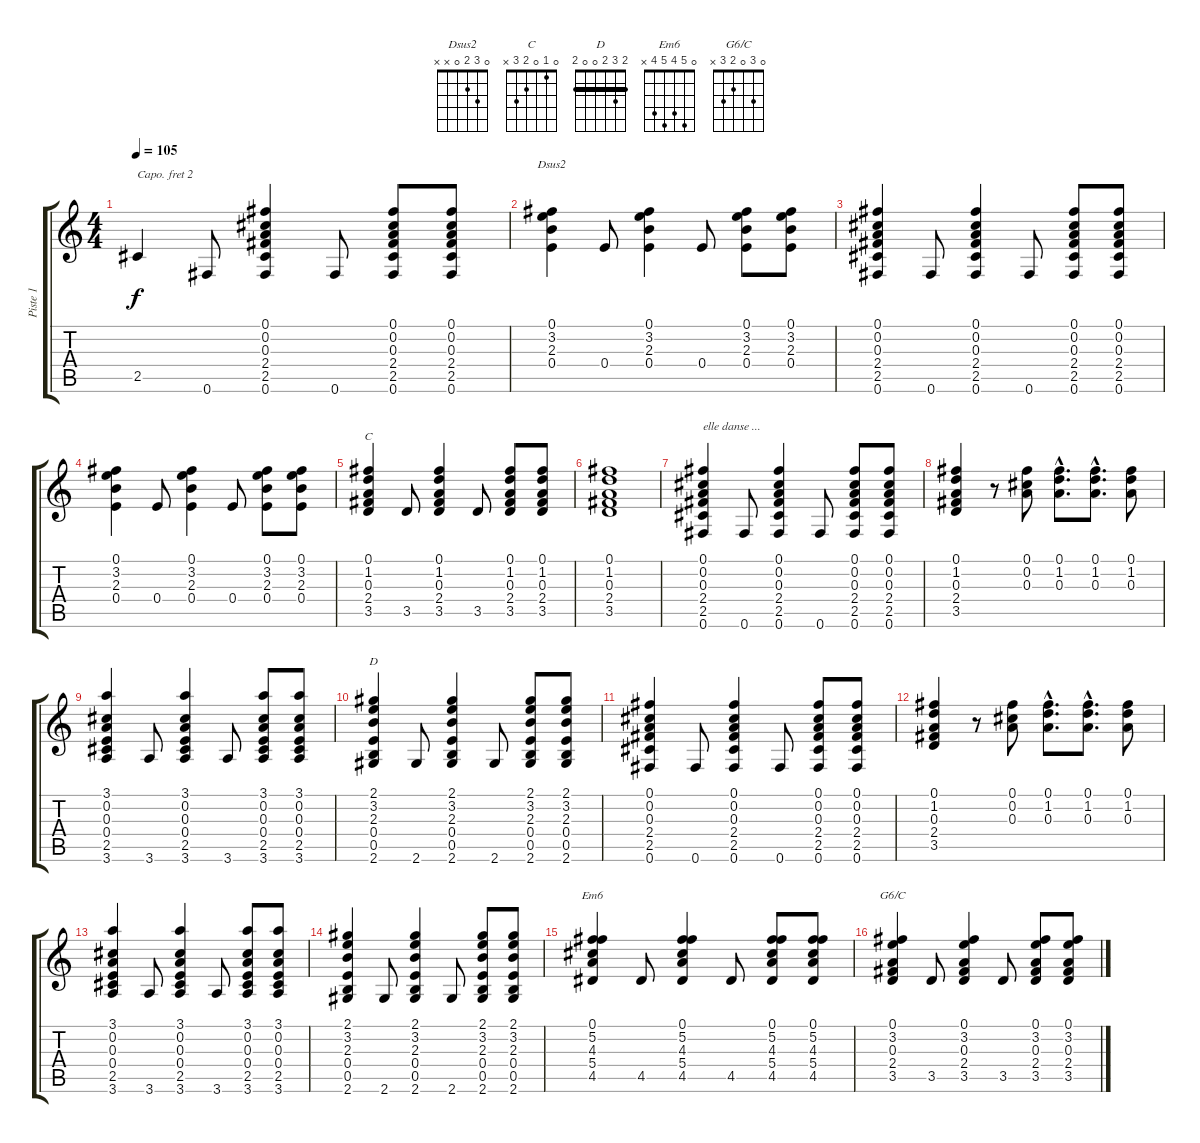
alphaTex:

\track ("Piste 1" "Piste 1") {instrument acousticguitarnylon}
\staff {score tabs}
\capo 2
\tuning (E4 B3 G3 D3 A2 E2) {hide}
\chord ("Dsus2" 0 3 2 0 x x)
\chord ("C" 0 1 0 2 3 x)
\chord ("D" 2 3 2 0 0 2) {barre 2}
\chord ("Em6" 0 5 4 5 4 x)
\chord ("G6/C" 0 3 0 2 3 x)
\ts (4 4)
\tempo 105
\clef g2
\ks c
2.5.4{dy f} 0.6.8 (0.1 0.2 0.3 2.4 2.5 0.6).4 0.6.8 (0.1 0.2 0.3 2.4 2.5 0.6).8 (0.1 0.2 0.3 2.4 2.5 0.6).8 |
(0.1 3.2 2.3 0.4).4{ch "Dsus2"} 0.4.8 (0.1 3.2 2.3 0.4).4 0.4.8 (0.1 3.2 2.3 0.4).8 (0.1 3.2 2.3 0.4).8 |
(0.1 0.2 0.3 2.4 2.5 0.6).4 0.6.8 (0.1 0.2 0.3 2.4 2.5 0.6).4 0.6.8 (0.1 0.2 0.3 2.4 2.5 0.6).8 (0.1 0.2 0.3 2.4 2.5 0.6).8 |
(0.1 3.2 2.3 0.4).4 0.4.8 (0.1 3.2 2.3 0.4).4 0.4.8 (0.1 3.2 2.3 0.4).8 (0.1 3.2 2.3 0.4).8 |
(0.1 1.2 0.3 2.4 3.5).4{ch "C"} 3.5.8 (0.1 1.2 0.3 2.4 3.5).4 3.5.8 (0.1 1.2 0.3 2.4 3.5).8 (0.1 1.2 0.3 2.4 3.5).8 |
(0.1 1.2 0.3 2.4 3.5).1 |
(0.1 0.2 0.3 2.4 2.5 0.6).4{txt "elle danse ..."} 0.6.8 (0.1 0.2 0.3 2.4 2.5 0.6).4 0.6.8 (0.1 0.2 0.3 2.4 2.5 0.6).8 (0.1 0.2 0.3 2.4 2.5 0.6).8 |
(0.1 1.2 0.3 2.4 3.5).4 r.8 (0.1 0.2 0.3).8 (0.1{hac} 1.2{hac} 0.3{hac}).8{d} (0.1{hac} 1.2{hac} 0.3{hac}).8{d} (0.1 1.2 0.3).8 |
(3.1 0.2 0.3 0.4 2.5 3.6).4 3.6.8 (3.1 0.2 0.3 0.4 2.5 3.6).4 3.6.8 (3.1 0.2 0.3 0.4 2.5 3.6).8 (3.1 0.2 0.3 0.4 2.5 3.6).8 |
(2.1 3.2 2.3 0.4 0.5 2.6).4{ch "D"} 2.6.8 (2.1 3.2 2.3 0.4 0.5 2.6).4 2.6.8 (2.1 3.2 2.3 0.4 0.5 2.6).8 (2.1 3.2 2.3 0.4 0.5 2.6).8 |
(0.1 0.2 0.3 2.4 2.5 0.6).4 0.6.8 (0.1 0.2 0.3 2.4 2.5 0.6).4 0.6.8 (0.1 0.2 0.3 2.4 2.5 0.6).8 (0.1 0.2 0.3 2.4 2.5 0.6).8 |
(0.1 1.2 0.3 2.4 3.5).4 r.8 (0.1 0.2 0.3).8 (0.1{hac} 1.2{hac} 0.3{hac}).8{d} (0.1{hac} 1.2{hac} 0.3{hac}).8{d} (0.1 1.2 0.3).8 |
(3.1 0.2 0.3 0.4 2.5 3.6).4 3.6.8 (3.1 0.2 0.3 0.4 2.5 3.6).4 3.6.8 (3.1 0.2 0.3 0.4 2.5 3.6).8 (3.1 0.2 0.3 0.4 2.5 3.6).8 |
(2.1 3.2 2.3 0.4 0.5 2.6).4 2.6.8 (2.1 3.2 2.3 0.4 0.5 2.6).4 2.6.8 (2.1 3.2 2.3 0.4 0.5 2.6).8 (2.1 3.2 2.3 0.4 0.5 2.6).8 |
(0.1 5.2 4.3 5.4 4.5).4{ch "Em6"} 4.5.8 (0.1 5.2 4.3 5.4 4.5).4 4.5.8 (0.1 5.2 4.3 5.4 4.5).8 (0.1 5.2 4.3 5.4 4.5).8 |
(0.1 3.2 0.3 2.4 3.5).4{ch "G6/C"} 3.5.8 (0.1 3.2 0.3 2.4 3.5).4 3.5.8 (0.1 3.2 0.3 2.4 3.5).8 (0.1 3.2 0.3 2.4 3.5).8
